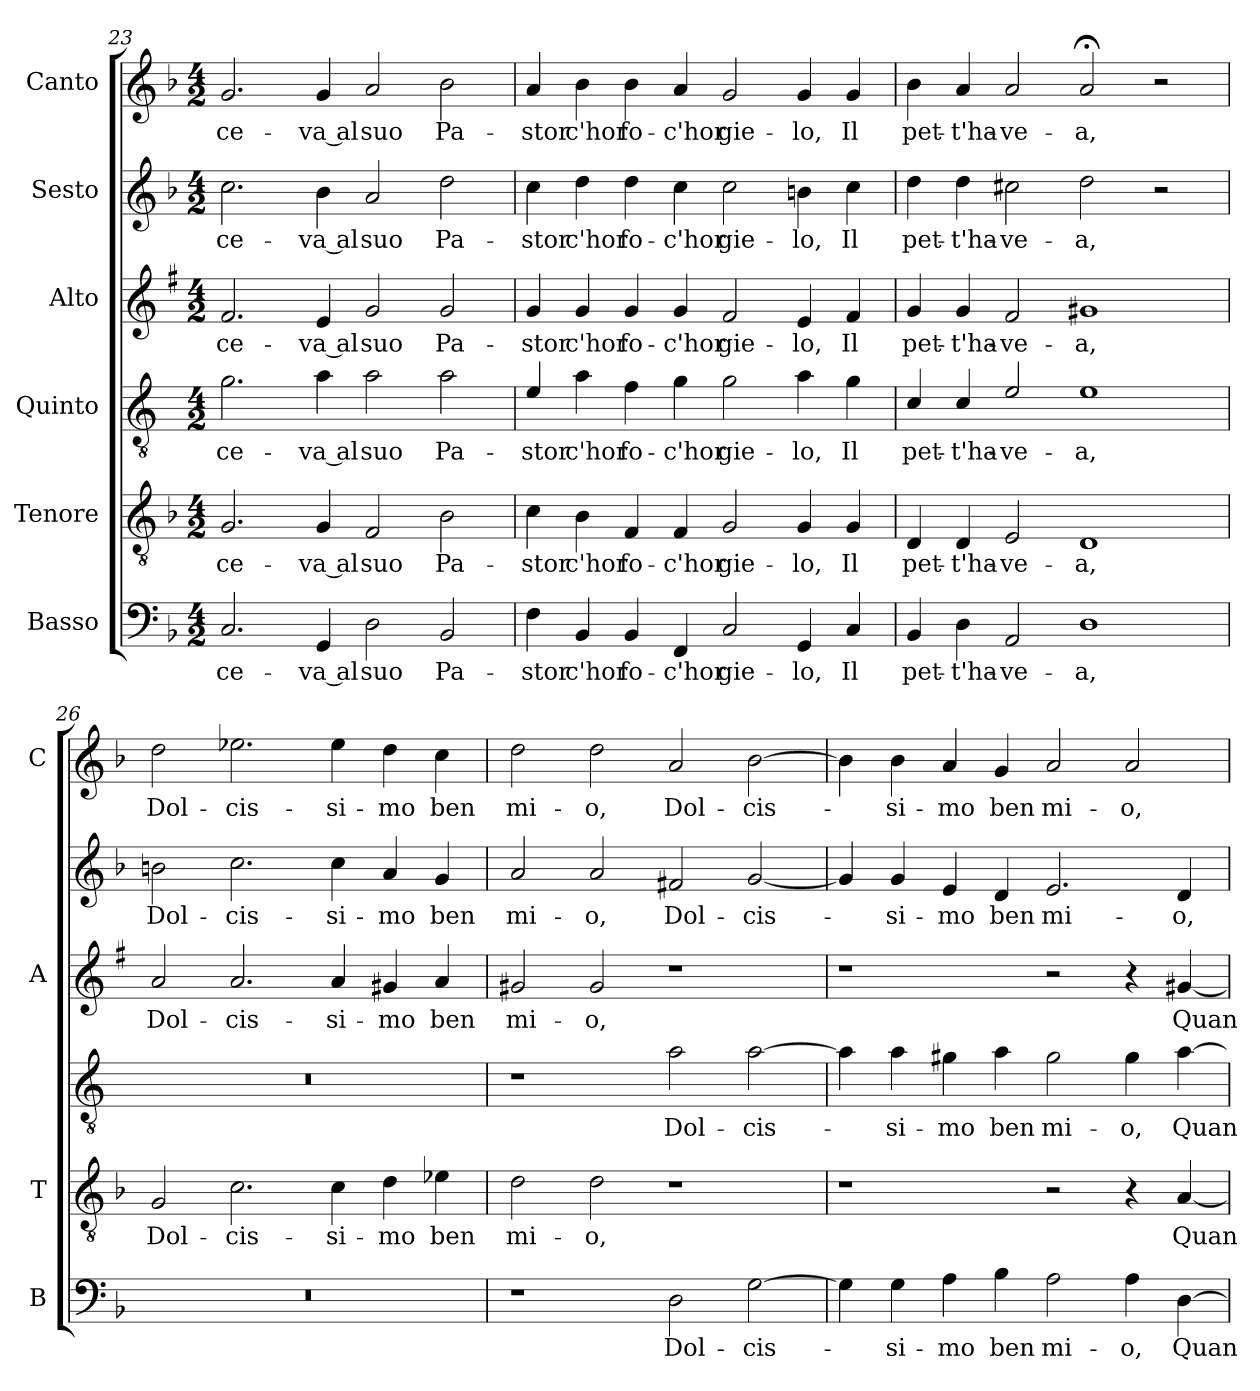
**kern	**text	**kern	**text	**kern	**text	**kern	**text	**kern	**text	**kern	**text
*part6	*part6	*part5	*part5	*part4	*part4	*part3	*part3	*part2	*part2	*part1	*part1
*staff6	*staff6	*staff5	*staff5	*staff4	*staff4	*staff3	*staff3	*staff2	*staff2	*staff1	*staff1
*I"Basso	*	*I"Tenore	*	*I"Quinto	*	*I"Alto	*	*I"Sesto	*	*I"Canto	*
*I'B	*	*I'T	*	*	*	*I'A	*	*	*	*I'C	*
*clefF4	*	*clefGv2	*	*clefGv2	*	*clefG2	*	*clefG2	*	*clefG2	*
*	*	*	*	*ITrd4c7	*	*ITrd1c2	*	*	*	*	*
*k[b-]	*	*k[b-]	*	*k[b-]	*	*k[b-]	*	*k[b-]	*	*k[b-]	*
*F:	*	*F:	*	*F:	*	*F:	*	*F:	*	*F:	*
*M4/2	*	*M4/2	*	*M4/2	*	*M4/2	*	*M4/2	*	*M4/2	*
=23	=23	=23	=23	=23	=23	=23	=23	=23	=23	=23	=23
!	!LO:LY:b	!	!LO:LY:b	!	!LO:LY:b	!	!LO:LY:b	!	!LO:LY:b	!	!LO:LY:b
2.C/	-ce-	2.G/	-ce-	2.c\	-ce-	2.e/	-ce-	2.cc\	-ce-	2.g/	-ce-
!	!LO:LY:b	!	!LO:LY:b	!	!LO:LY:b	!	!LO:LY:b	!	!LO:LY:b	!	!LO:LY:b
4GG/	-va al	4G/	-va al	4d\	-va al	4d/	-va al	4b-\	-va al	4g/	-va al
!	!LO:LY:b	!	!LO:LY:b	!	!LO:LY:b	!	!LO:LY:b	!	!LO:LY:b	!	!LO:LY:b
2D\	suo	2F/	suo	2d\	suo	2f/	suo	2a/	suo	2a/	suo
!	!LO:LY:b	!	!LO:LY:b	!	!LO:LY:b	!	!LO:LY:b	!	!LO:LY:b	!	!LO:LY:b
2BB-/	Pa-	2B-\	Pa-	2d\	Pa-	2f/	Pa-	2dd\	Pa-	2b-\	Pa-
=24	=24	=24	=24	=24	=24	=24	=24	=24	=24	=24	=24
!	!LO:LY:b	!	!LO:LY:b	!	!LO:LY:b	!	!LO:LY:b	!	!LO:LY:b	!	!LO:LY:b
4F\	-stor	4c\	-stor	4A/	-stor	4f/	-stor	4cc\	-stor	4a/	-stor
!	!LO:LY:b	!	!LO:LY:b	!	!LO:LY:b	!	!LO:LY:b	!	!LO:LY:b	!	!LO:LY:b
4BB-/	c'hor	4B-\	c'hor	4d\	c'hor	4f/	c'hor	4dd\	c'hor	4b-\	c'hor
!	!LO:LY:b	!	!LO:LY:b	!	!LO:LY:b	!	!LO:LY:b	!	!LO:LY:b	!	!LO:LY:b
4BB-/	fo-	4F/	fo-	4B-\	fo-	4f/	fo-	4dd\	fo-	4b-\	fo-
!	!LO:LY:b	!	!LO:LY:b	!	!LO:LY:b	!	!LO:LY:b	!	!LO:LY:b	!	!LO:LY:b
4FF/	-c'hor	4F/	-c'hor	4c\	-c'hor	4f/	-c'hor	4cc\	-c'hor	4a/	-c'hor
!	!LO:LY:b	!	!LO:LY:b	!	!LO:LY:b	!	!LO:LY:b	!	!LO:LY:b	!	!LO:LY:b
2C/	gie-	2G/	gie-	2c\	gie-	2e/	gie-	2cc\	gie-	2g/	gie-
!	!LO:LY:b	!	!LO:LY:b	!	!LO:LY:b	!	!LO:LY:b	!	!LO:LY:b	!	!LO:LY:b
4GG/	-lo,	4G/	-lo,	4d\	-lo,	4d/	-lo,	4bn\	-lo,	4g/	-lo,
!	!LO:LY:b	!	!LO:LY:b	!	!LO:LY:b	!	!LO:LY:b	!	!LO:LY:b	!	!LO:LY:b
4C/	Il	4G/	Il	4c\	Il	4e/	Il	4cc\	Il	4g/	Il
=25	=25	=25	=25	=25	=25	=25	=25	=25	=25	=25	=25
!	!LO:LY:b	!	!LO:LY:b	!	!LO:LY:b	!	!LO:LY:b	!	!LO:LY:b	!	!LO:LY:b
4BB-/	pet-	4D/	pet-	4F/	pet-	4f/	pet-	4dd\	pet-	4b-\	pet-
!	!LO:LY:b	!	!LO:LY:b	!	!LO:LY:b	!	!LO:LY:b	!	!LO:LY:b	!	!LO:LY:b
4D\	-t'ha-	4D/	-t'ha-	4F/	-t'ha-	4f/	-t'ha-	4dd\	-t'ha-	4a/	-t'ha-
!	!LO:LY:b	!	!LO:LY:b	!	!LO:LY:b	!	!LO:LY:b	!	!LO:LY:b	!	!LO:LY:b
2AA/	-ve-	2E/	-ve-	2A/	-ve-	2e/	-ve-	2cc#X\	-ve-	2a/	-ve-
!	!LO:LY:b	!	!LO:LY:b	!	!LO:LY:b	!	!LO:LY:b	!	!LO:LY:b	!	!LO:LY:b
1D	-a,	1D	-a,	1A	-a,	1f#X	-a,	2dd\	-a,	2a;</	-a,
.	.	.	.	.	.	.	.	2r	.	2r	.
=26	=26	=26	=26	=26	=26	=26	=26	=26	=26	=26	=26
!	!	!	!LO:LY:b	!	!	!	!LO:LY:b	!	!LO:LY:b	!	!LO:LY:b
0r	.	2G/	Dol-	0r	.	2g/	Dol-	2bn\	Dol-	2dd\	Dol-
!	!	!	!LO:LY:b	!	!	!	!LO:LY:b	!	!LO:LY:b	!	!LO:LY:b
.	.	2.c\	-cis-	.	.	2.g/	-cis-	2.cc\	-cis-	2.ee-X\	-cis-
!	!	!	!LO:LY:b	!	!	!	!LO:LY:b	!	!LO:LY:b	!	!LO:LY:b
.	.	4c\	-si-	.	.	4g/	-si-	4cc\	-si-	4ee-\	-si-
!	!	!	!LO:LY:b	!	!	!	!LO:LY:b	!	!LO:LY:b	!	!LO:LY:b
.	.	4d\	-mo	.	.	4f#X/	-mo	4a/	-mo	4dd\	-mo
!	!	!	!LO:LY:b	!	!	!	!LO:LY:b	!	!LO:LY:b	!	!LO:LY:b
.	.	4e-X\	ben	.	.	4g/	ben	4g/	ben	4cc\	ben
!!LO:LB:g=z
=27	=27	=27	=27	=27	=27	=27	=27	=27	=27	=27	=27
!	!	!	!LO:LY:b	!	!	!	!LO:LY:b	!	!LO:LY:b	!	!LO:LY:b
1r	.	2d\	mi-	1r	.	2f#X/	mi-	2a/	mi-	2dd\	mi-
!	!	!	!LO:LY:b	!	!	!	!LO:LY:b	!	!LO:LY:b	!	!LO:LY:b
.	.	2d\	-o,	.	.	2f#/	-o,	2a/	-o,	2dd\	-o,
!	!LO:LY:b	!	!	!	!LO:LY:b	!	!	!	!LO:LY:b	!	!LO:LY:b
2D\	Dol-	1r	.	2d\	Dol-	1r	.	2f#X/	Dol-	2a/	Dol-
!	!LO:LY:b	!	!	!	!LO:LY:b	!	!	!	!LO:LY:b	!	!LO:LY:b
[2G\	-cis-	.	.	[2d\	-cis-	.	.	[2g/	-cis-	[2b-\	-cis-
=28	=28	=28	=28	=28	=28	=28	=28	=28	=28	=28	=28
4G\]	.	1r	.	4d\]	.	1r	.	4g/]	.	4b-\]	.
!	!LO:LY:b	!	!	!	!LO:LY:b	!	!	!	!LO:LY:b	!	!LO:LY:b
4G\	-si-	.	.	4d\	-si-	.	.	4g/	-si-	4b-\	-si-
!	!LO:LY:b	!	!	!	!LO:LY:b	!	!	!	!LO:LY:b	!	!LO:LY:b
4A\	-mo	.	.	4c#X\	-mo	.	.	4e/	-mo	4a/	-mo
!	!LO:LY:b	!	!	!	!LO:LY:b	!	!	!	!LO:LY:b	!	!LO:LY:b
4B-\	ben	.	.	4d\	ben	.	.	4d/	ben	4g/	ben
!	!LO:LY:b	!	!	!	!LO:LY:b	!	!	!	!LO:LY:b	!	!LO:LY:b
2A\	mi-	2r	.	2c#\	mi-	2r	.	2.e/	mi-	2a/	mi-
!	!LO:LY:b	!	!	!	!LO:LY:b	!	!	!	!	!	!LO:LY:b
4A\	-o,	4r	.	4c#\	-o,	4r	.	.	.	2a/	-o,
!	!LO:LY:b	!	!LO:LY:b	!	!LO:LY:b	!	!LO:LY:b	!	!LO:LY:b	!	!
[4D\	Quan-	[4A/	Quan-	[4d\	Quan-	[4f#X/	Quan-	4d/	-o,	.	.
=	=	=	=	=	=	=	=	=	=	=	=
*-	*-	*-	*-	*-	*-	*-	*-	*-	*-	*-	*-
